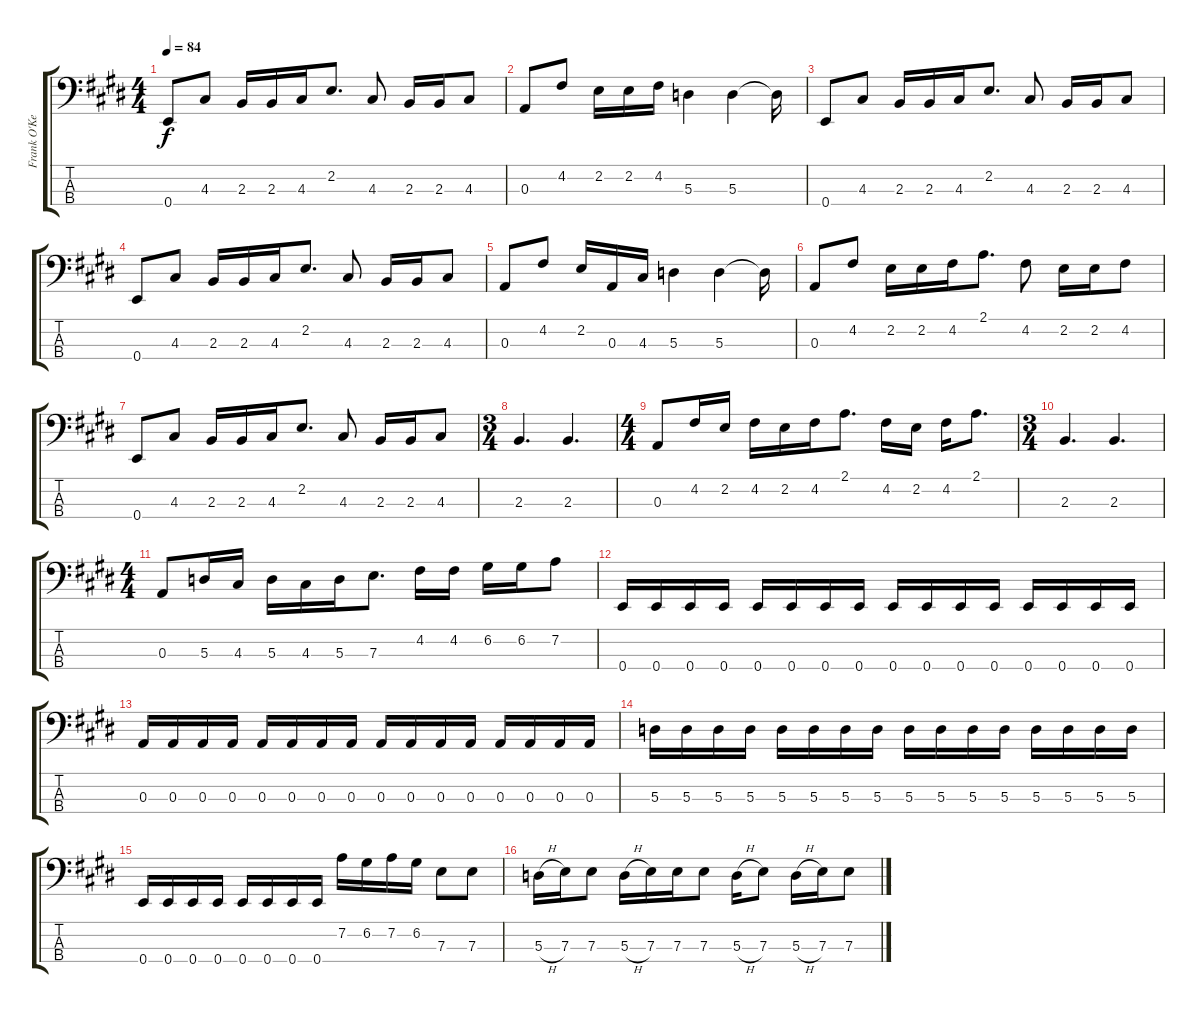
\track ("Frank O'Keefe Bass" "Frank O'Ke") {instrument electricbassfinger}
\staff {score tabs}
\tuning (G2 D2 A1 E1) {hide}
\ts (4 4)
\tempo 84
\clef f4
\ks e
0.4.8{dy f} 4.3.8 2.3.16 2.3.16 4.3.16 2.2.8{d} 4.3.8 2.3.16 2.3.16 4.3.8 |
0.3.8 4.2.8 2.2.16 2.2.16 4.2.16 5.3.4 5.3.4 5.3{t}.16 |
0.4.8 4.3.8 2.3.16 2.3.16 4.3.16 2.2.8{d} 4.3.8 2.3.16 2.3.16 4.3.8 |
0.4.8 4.3.8 2.3.16 2.3.16 4.3.16 2.2.8{d} 4.3.8 2.3.16 2.3.16 4.3.8 |
0.3.8 4.2.8 2.2.16 0.3.16 4.3.16 5.3.4 5.3.4 5.3{t}.16 |
0.3.8 4.2.8 2.2.16 2.2.16 4.2.16 2.1.8{d} 4.2.8 2.2.16 2.2.16 4.2.8 |
0.4.8 4.3.8 2.3.16 2.3.16 4.3.16 2.2.8{d} 4.3.8 2.3.16 2.3.16 4.3.8 |
\ts (3 4)
2.3.4{d} 2.3.4{d} |
\ts (4 4)
0.3.8 4.2.16 2.2.16 4.2.16 2.2.16 4.2.16 2.1.8{d} 4.2.16 2.2.16 4.2.16 2.1.8{d} |
\ts (3 4)
2.3.4{d} 2.3.4{d} |
\ts (4 4)
0.3.8 5.3.16 4.3.16 5.3.16 4.3.16 5.3.16 7.3.8{d} 4.2.16 4.2.16 6.2.16 6.2.16 7.2.8 |
0.4.16 0.4.16 0.4.16 0.4.16 0.4.16 0.4.16 0.4.16 0.4.16 0.4.16 0.4.16 0.4.16 0.4.16 0.4.16 0.4.16 0.4.16 0.4.16 |
0.3.16 0.3.16 0.3.16 0.3.16 0.3.16 0.3.16 0.3.16 0.3.16 0.3.16 0.3.16 0.3.16 0.3.16 0.3.16 0.3.16 0.3.16 0.3.16 |
5.3.16 5.3.16 5.3.16 5.3.16 5.3.16 5.3.16 5.3.16 5.3.16 5.3.16 5.3.16 5.3.16 5.3.16 5.3.16 5.3.16 5.3.16 5.3.16 |
0.4.16 0.4.16 0.4.16 0.4.16 0.4.16 0.4.16 0.4.16 0.4.16 7.2.16 6.2.16 7.2.16 6.2.16 7.3.8 7.3.8 |
5.3{h}.16 7.3.16 7.3.8 5.3{h}.16 7.3.16 7.3.16 7.3.8 5.3{h}.16 7.3.8 5.3{h}.16 7.3.16 7.3.8
